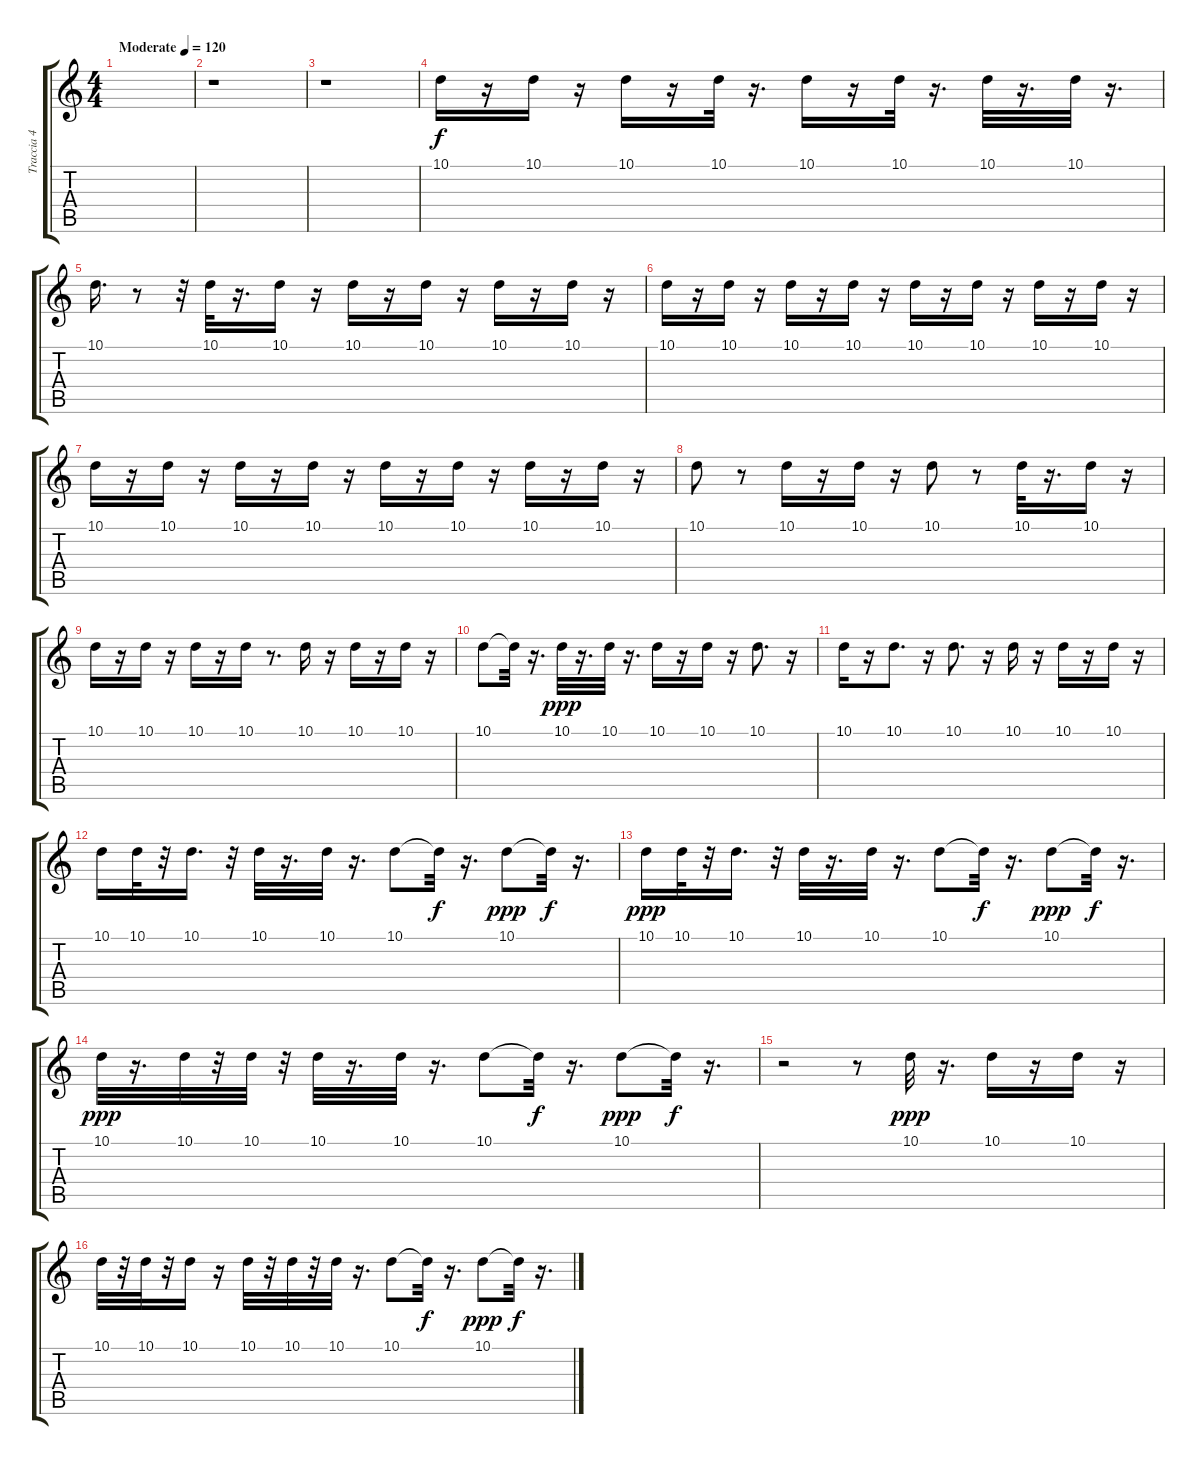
\track ("Traccia 4" "Traccia 4") {instrument lead8bassandlead}
\staff {score tabs}
\tuning (E4 B3 G3 D3 A2 E2) {hide}
\ts (4 4)
\tempo (120 "Moderate")
\clef g2
\ks c
|
r.1 |
r.1 |
10.1.16 r.16 10.1.16 r.16 10.1.16 r.16 10.1.32 r.16{d} 10.1.16 r.16 10.1.32 r.16{d} 10.1.32 r.16{d} 10.1.32 r.16{d} |
10.1.16{d} r.8 r.32 10.1.32 r.16{d} 10.1.16 r.16 10.1.16 r.16 10.1.16 r.16 10.1.16 r.16 10.1.16 r.16 |
10.1.16 r.16 10.1.16 r.16 10.1.16 r.16 10.1.16 r.16 10.1.16 r.16 10.1.16 r.16 10.1.16 r.16 10.1.16 r.16 |
10.1.16 r.16 10.1.16 r.16 10.1.16 r.16 10.1.16 r.16 10.1.16 r.16 10.1.16 r.16 10.1.16 r.16 10.1.16 r.16 |
10.1.8 r.8 10.1.16 r.16 10.1.16 r.16 10.1.8 r.8 10.1.32 r.16{d} 10.1.16 r.16 |
10.1.16 r.16 10.1.16 r.16 10.1.16 r.16 10.1.16 r.8{d} 10.1.16 r.16 10.1.16 r.16 10.1.16 r.16 |
10.1.8 10.1{t}.32{dy f} r.16{d} 10.1.32{dy ppp} r.16{d} 10.1.32 r.16{d} 10.1.16 r.16 10.1.16 r.16 10.1.8{d} r.16 |
10.1.16 r.16 10.1.8{d} r.16 10.1.8{d} r.16 10.1.16 r.16 10.1.16 r.16 10.1.16 r.16 |
10.1.16 10.1.32 r.32 10.1.16{d} r.32 10.1.32 r.16{d} 10.1.32 r.16{d} 10.1.8 10.1{t}.32{dy f} r.16{d} 10.1.8{dy ppp} 10.1{t}.32{dy f} r.16{d} |
10.1.16{dy ppp} 10.1.32 r.32 10.1.16{d} r.32 10.1.32 r.16{d} 10.1.32 r.16{d} 10.1.8 10.1{t}.32{dy f} r.16{d} 10.1.8{dy ppp} 10.1{t}.32{dy f} r.16{d} |
10.1.32{dy ppp} r.16{d} 10.1.32 r.32 10.1.32 r.32 10.1.32 r.16{d} 10.1.32 r.16{d} 10.1.8 10.1{t}.32{dy f} r.16{d} 10.1.8{dy ppp} 10.1{t}.32{dy f} r.16{d} |
r.2 r.8 10.1.32{dy ppp} r.16{d} 10.1.16 r.16 10.1.16 r.16 |
10.1.32 r.32 10.1.32 r.32 10.1.16 r.16 10.1.32 r.32 10.1.32 r.32 10.1.32 r.16{d} 10.1.8 10.1{t}.32{dy f} r.16{d} 10.1.8{dy ppp} 10.1{t}.32{dy f} r.16{d}
